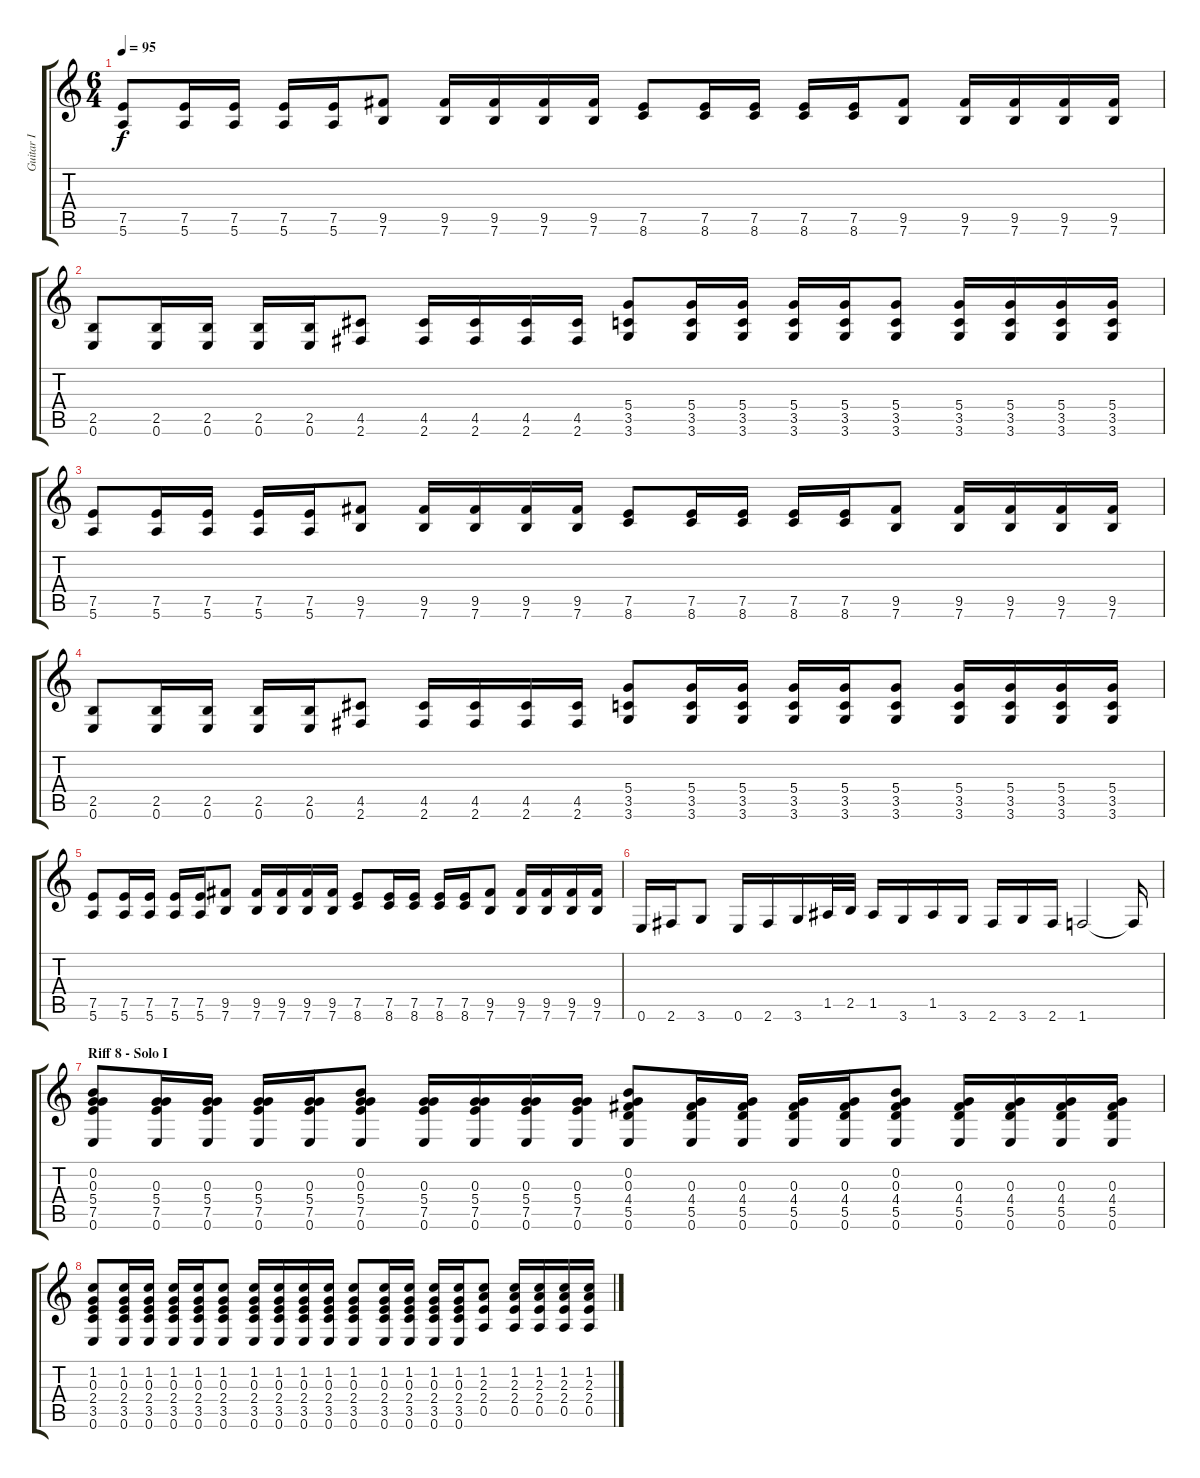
\track ("Guitar I" "Guitar I") {instrument distortionguitar}
\staff {score tabs}
\tuning (E4 B3 G3 D3 A2 E2) {hide}
\ts (6 4)
\tempo 95
\clef g2
\ks c
(7.5 5.6).8{dy f} (7.5 5.6).16 (7.5 5.6).16 (7.5 5.6).16 (7.5 5.6).16 (9.5 7.6).8 (9.5 7.6).16 (9.5 7.6).16 (9.5 7.6).16 (9.5 7.6).16 (7.5 8.6).8 (7.5 8.6).16 (7.5 8.6).16 (7.5 8.6).16 (7.5 8.6).16 (9.5 7.6).8 (9.5 7.6).16 (9.5 7.6).16 (9.5 7.6).16 (9.5 7.6).16 |
(2.5 0.6).8 (2.5 0.6).16 (2.5 0.6).16 (2.5 0.6).16 (2.5 0.6).16 (4.5 2.6).8 (4.5 2.6).16 (4.5 2.6).16 (4.5 2.6).16 (4.5 2.6).16 (5.4 3.5 3.6).8 (5.4 3.5 3.6).16 (5.4 3.5 3.6).16 (5.4 3.5 3.6).16 (5.4 3.5 3.6).16 (5.4 3.5 3.6).8 (5.4 3.5 3.6).16 (5.4 3.5 3.6).16 (5.4 3.5 3.6).16 (5.4 3.5 3.6).16 |
(7.5 5.6).8 (7.5 5.6).16 (7.5 5.6).16 (7.5 5.6).16 (7.5 5.6).16 (9.5 7.6).8 (9.5 7.6).16 (9.5 7.6).16 (9.5 7.6).16 (9.5 7.6).16 (7.5 8.6).8 (7.5 8.6).16 (7.5 8.6).16 (7.5 8.6).16 (7.5 8.6).16 (9.5 7.6).8 (9.5 7.6).16 (9.5 7.6).16 (9.5 7.6).16 (9.5 7.6).16 |
(2.5 0.6).8 (2.5 0.6).16 (2.5 0.6).16 (2.5 0.6).16 (2.5 0.6).16 (4.5 2.6).8 (4.5 2.6).16 (4.5 2.6).16 (4.5 2.6).16 (4.5 2.6).16 (5.4 3.5 3.6).8 (5.4 3.5 3.6).16 (5.4 3.5 3.6).16 (5.4 3.5 3.6).16 (5.4 3.5 3.6).16 (5.4 3.5 3.6).8 (5.4 3.5 3.6).16 (5.4 3.5 3.6).16 (5.4 3.5 3.6).16 (5.4 3.5 3.6).16 |
(7.5 5.6).8 (7.5 5.6).16 (7.5 5.6).16 (7.5 5.6).16 (7.5 5.6).16 (9.5 7.6).8 (9.5 7.6).16 (9.5 7.6).16 (9.5 7.6).16 (9.5 7.6).16 (7.5 8.6).8 (7.5 8.6).16 (7.5 8.6).16 (7.5 8.6).16 (7.5 8.6).16 (9.5 7.6).8 (9.5 7.6).16 (9.5 7.6).16 (9.5 7.6).16 (9.5 7.6).16 |
0.6.16 2.6.16 3.6.8 0.6.16 2.6.16 3.6.16 1.5.32 2.5.32 1.5.16 3.6.16 1.5.16 3.6.16 2.6.16 3.6.16 2.6.16 1.6.2 1.6{t}.16 |
\section ("" "Riff 8 - Solo I")
(0.2 0.3 5.4 7.5 0.6).8{volume 14 balance 4 instrument overdrivenguitar} (0.3 5.4 7.5 0.6).16 (0.3 5.4 7.5 0.6).16 (0.3 5.4 7.5 0.6).16 (0.3 5.4 7.5 0.6).16 (0.2 0.3 5.4 7.5 0.6).8 (0.3 5.4 7.5 0.6).16 (0.3 5.4 7.5 0.6).16 (0.3 5.4 7.5 0.6).16 (0.3 5.4 7.5 0.6).16 (0.2 0.3 4.4 5.5 0.6).8 (0.3 4.4 5.5 0.6).16 (0.3 4.4 5.5 0.6).16 (0.3 4.4 5.5 0.6).16 (0.3 4.4 5.5 0.6).16 (0.2 0.3 4.4 5.5 0.6).8 (0.3 4.4 5.5 0.6).16 (0.3 4.4 5.5 0.6).16 (0.3 4.4 5.5 0.6).16 (0.3 4.4 5.5 0.6).16 |
(1.2 0.3 2.4 3.5 0.6).8 (1.2 0.3 2.4 3.5 0.6).16 (1.2 0.3 2.4 3.5 0.6).16 (1.2 0.3 2.4 3.5 0.6).16 (1.2 0.3 2.4 3.5 0.6).16 (1.2 0.3 2.4 3.5 0.6).8 (1.2 0.3 2.4 3.5 0.6).16 (1.2 0.3 2.4 3.5 0.6).16 (1.2 0.3 2.4 3.5 0.6).16 (1.2 0.3 2.4 3.5 0.6).16 (1.2 0.3 2.4 3.5 0.6).8 (1.2 0.3 2.4 3.5 0.6).16 (1.2 0.3 2.4 3.5 0.6).16 (1.2 0.3 2.4 3.5 0.6).16 (1.2 0.3 2.4 3.5 0.6).16 (1.2 2.3 2.4 0.5).8 (1.2 2.3 2.4 0.5).16 (1.2 2.3 2.4 0.5).16 (1.2 2.3 2.4 0.5).16 (1.2 2.3 2.4 0.5).16
